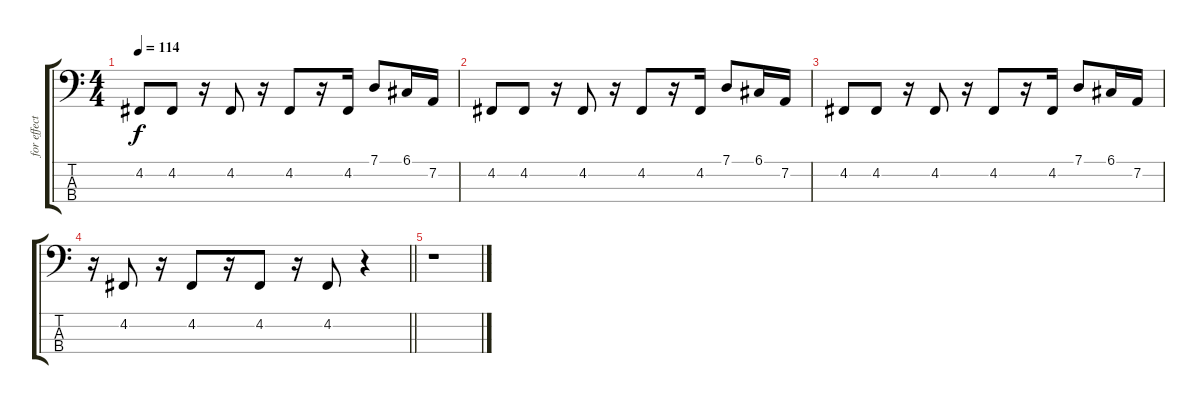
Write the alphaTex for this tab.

\track ("for effect" "for effect") {instrument lead2sawtooth}
\staff {score tabs}
\tuning (G2 D2 A1 E1) {hide}
\ts (4 4)
\tempo 114
\clef f4
\ks c
4.2.8{dy f} 4.2.8 r.16 4.2.8 r.16 4.2.8 r.16 4.2.16 7.1.8 6.1.16 7.2.16 |
4.2.8 4.2.8 r.16 4.2.8 r.16 4.2.8 r.16 4.2.16 7.1.8 6.1.16 7.2.16 |
4.2.8 4.2.8 r.16 4.2.8 r.16 4.2.8 r.16 4.2.16 7.1.8 6.1.16 7.2.16 |
\barLineRight lightlight
r.16 4.2.8 r.16 4.2.8 r.16 4.2.8 r.16 4.2.8 r.4 |
r.1
